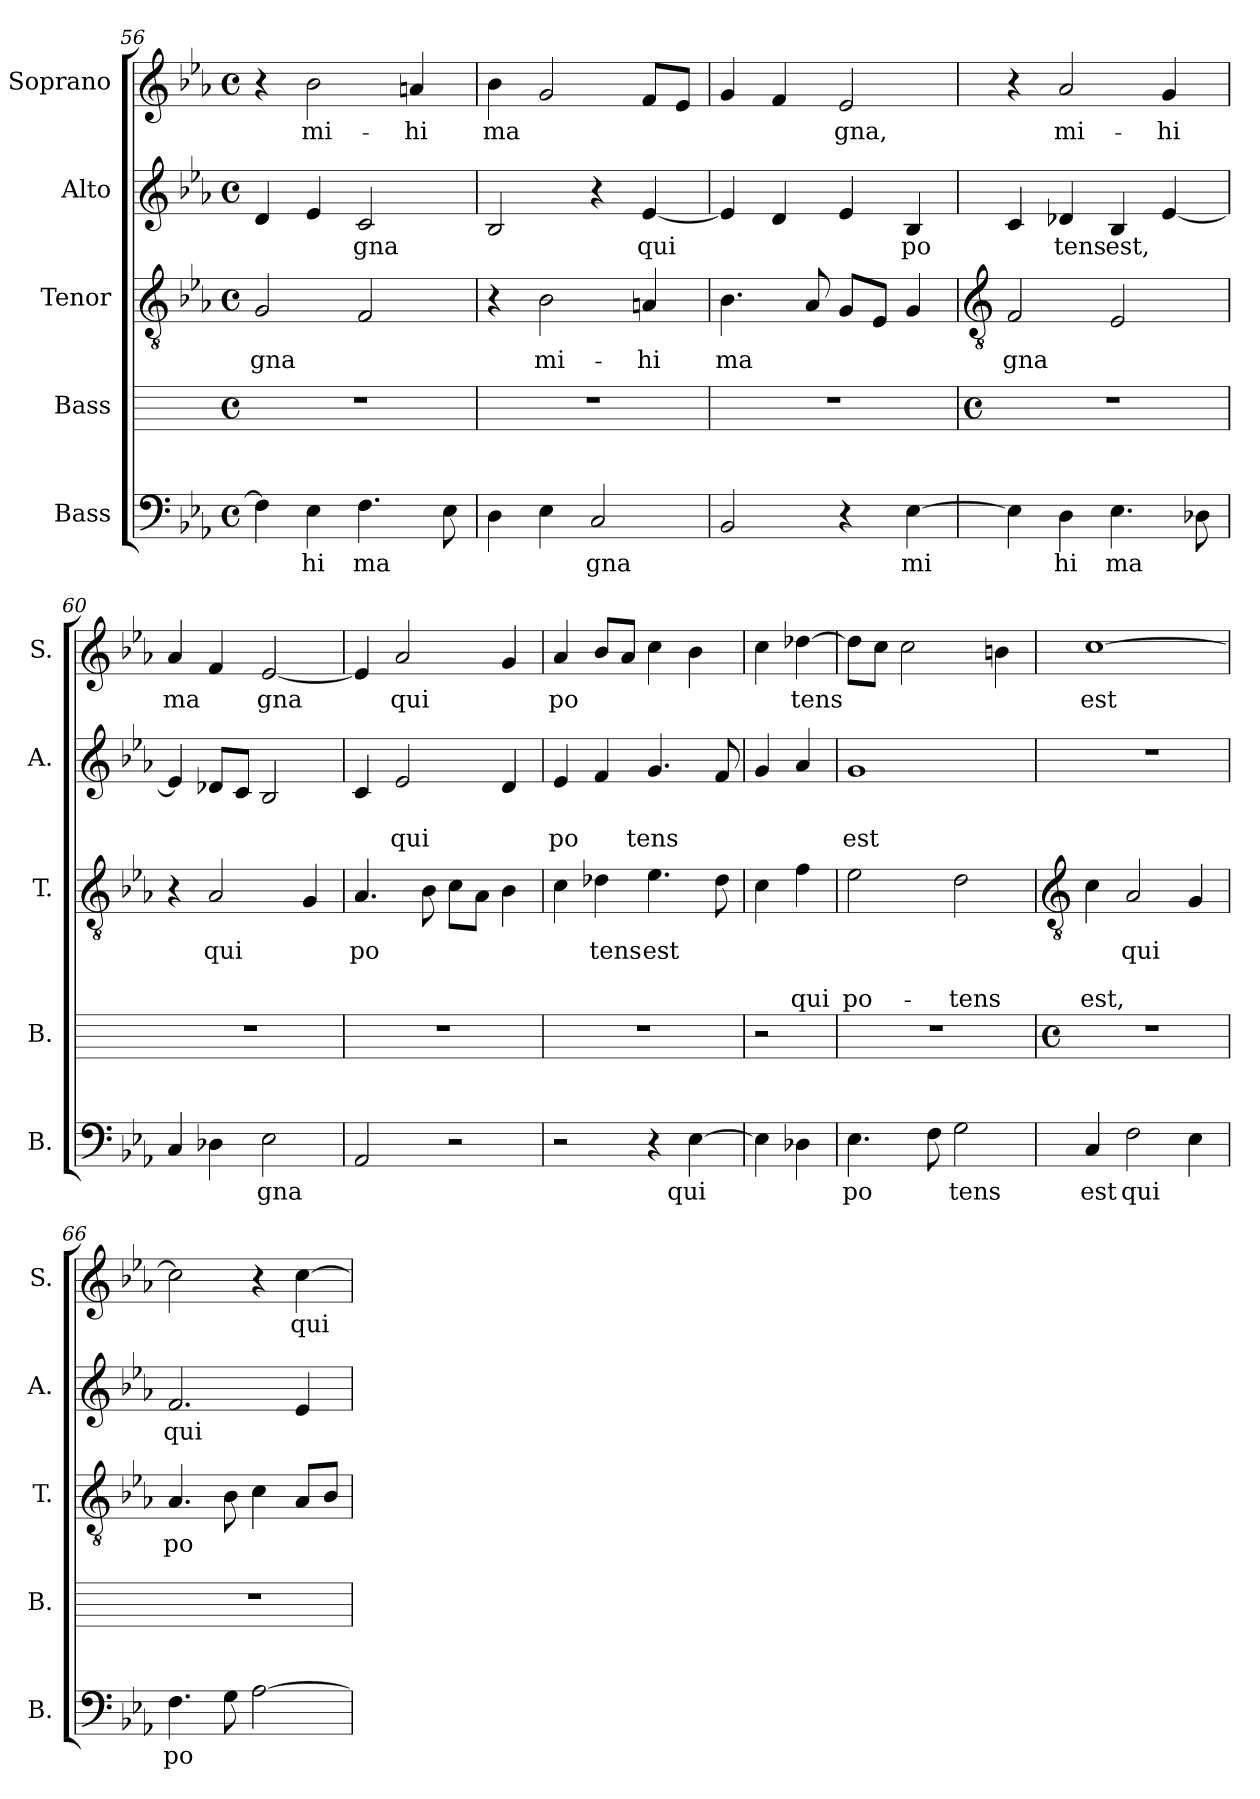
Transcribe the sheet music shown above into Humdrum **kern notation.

**kern	**text	**kern	**kern	**text	**text	**text	**kern	**text	**text	**kern	**text
*part5	*part5	*part4	*part3	*part3	*part3	*part3	*part2	*part2	*part2	*part1	*part1
*staff5	*staff5	*staff4	*staff3	*staff3	*staff3	*staff3	*staff2	*staff2	*staff2	*staff1	*staff1
*I"Bass	*	*I"Bass	*I"Tenor	*	*	*	*I"Alto	*	*	*I"Soprano	*
*I'B.	*	*I'B.	*I'T.	*	*	*	*I'A.	*	*	*I'S.	*
*clefF4	*	*	*clefGv2	*	*	*	*clefG2	*	*	*clefG2	*
*k[b-e-a-]	*	*	*k[b-e-a-]	*	*	*	*k[b-e-a-]	*	*	*k[b-e-a-]	*
*E-:	*	*	*E-:	*	*	*	*E-:	*	*	*E-:	*
*M4/4	*	*M4/4	*M4/4	*	*	*	*M4/4	*	*	*M4/4	*
*met(c)	*	*met(c)	*met(c)	*	*	*	*met(c)	*	*	*met(c)	*
=56	=56	=56	=56	=56	=56	=56	=56	=56	=56	=56	=56
!	!	!	!	!LO:LY:b	!	!	!	!	!	!	!
4F]	.	1r	2G	gna	.	.	4d	.	.	4r	.
!	!LO:LY:b	!	!	!	!	!	!	!	!	!	!LO:LY:b
4E-	hi	.	.	.	.	.	4e-	.	.	2b-	mi-
!	!LO:LY:b	!	!	!	!	!	!	!LO:LY:b	!	!	!
4.F	ma	.	2F	.	.	.	2c	gna	.	.	.
!	!	!	!	!	!	!	!	!	!	!	!LO:LY:b
.	.	.	.	.	.	.	.	.	.	4a	-hi
8E-	.	.	.	.	.	.	.	.	.	.	.
=57	=57	=57	=57	=57	=57	=57	=57	=57	=57	=57	=57
!	!	!	!	!	!	!	!	!	!	!	!LO:LY:b
4D	.	1r	4r	.	.	.	2B-	.	.	4b-	ma
!	!	!	!	!LO:LY:b	!	!	!	!	!	!	!
4E-	.	.	2B-	mi-	.	.	.	.	.	2g	.
!	!LO:LY:b	!	!	!	!	!	!	!	!	!	!
2C	gna	.	.	.	.	.	4r	.	.	.	.
!	!	!	!	!LO:LY:b	!	!	!	!LO:LY:b	!	!	!
.	.	.	4A	-hi	.	.	[4e-	qui	.	8fL	.
.	.	.	.	.	.	.	.	.	.	8e-J	.
=58	=58	=58	=58	=58	=58	=58	=58	=58	=58	=58	=58
!	!	!	!	!LO:LY:b	!	!	!	!	!	!	!
2BB-	.	1r	4.B-	ma	.	.	4e-]	.	.	4g	.
.	.	.	.	.	.	.	4d	.	.	4f	.
.	.	.	8A-	.	.	.	.	.	.	.	.
!	!	!	!	!	!	!	!	!	!	!	!LO:LY:b
4r	.	.	8GL	.	.	.	4e-	.	.	2e-	gna,
.	.	.	8E-J	.	.	.	.	.	.	.	.
!	!LO:LY:b	!	!	!	!	!	!	!LO:LY:b	!	!	!
[4E-	mi	.	4G	.	.	.	4B-	po	.	.	.
!!LO:LB:g=z
=59	=59	=59	=59	=59	=59	=59	=59	=59	=59	=59	=59
*	*	*	*clefGv2	*	*	*	*	*	*	*	*
*	*	*M4/4	*	*	*	*	*	*	*	*	*
*	*	*met(c)	*	*	*	*	*	*	*	*	*
!	!	!	!	!LO:LY:b	!	!	!	!	!	!	!
4E-]	.	1r	2F	gna	.	.	4c	.	.	4r	.
!	!LO:LY:b	!	!	!	!	!	!	!LO:LY:b	!	!	!LO:LY:b
4D	hi	.	.	.	.	.	4d-	tens	.	2a-	mi-
!	!LO:LY:b	!	!	!	!	!	!	!LO:LY:b	!	!	!
4.E-	ma	.	2E-	.	.	.	4B-	est,	.	.	.
!	!	!	!	!	!	!	!	!	!	!	!LO:LY:b
.	.	.	.	.	.	.	[4e-	.	.	4g	-hi
8D-	.	.	.	.	.	.	.	.	.	.	.
=60	=60	=60	=60	=60	=60	=60	=60	=60	=60	=60	=60
!	!	!	!	!	!	!	!	!	!	!	!LO:LY:b
4C	.	1r	4r	.	.	.	4e-]	.	.	4a-	ma
!	!	!	!	!LO:LY:b	!	!	!	!	!	!	!
4D-	.	.	2A-	qui	.	.	8d-L	.	.	4f	.
.	.	.	.	.	.	.	8cJ	.	.	.	.
!	!LO:LY:b	!	!	!	!	!	!	!	!	!	!LO:LY:b
2E-	gna	.	.	.	.	.	2B-	.	.	[2e-	gna
.	.	.	4G	.	.	.	.	.	.	.	.
=61	=61	=61	=61	=61	=61	=61	=61	=61	=61	=61	=61
!	!	!	!	!LO:LY:b	!	!	!	!	!	!	!
2AA-	.	1r	4.A-	po	.	.	4c	.	.	4e-]	.
!	!	!	!	!	!	!	!	!	!LO:LY:b	!	!LO:LY:b
.	.	.	.	.	.	.	2e-	.	qui	2a-	qui
.	.	.	8B-	.	.	.	.	.	.	.	.
2r	.	.	8cL	.	.	.	.	.	.	.	.
.	.	.	8A-J	.	.	.	.	.	.	.	.
.	.	.	4B-	.	.	.	4d	.	.	4g	.
=62	=62	=62	=62	=62	=62	=62	=62	=62	=62	=62	=62
!	!	!	!	!	!	!	!	!	!LO:LY:b	!	!LO:LY:b
2r	.	1r	4c	.	.	.	4e-	.	po	4a-	po
!	!	!	!	!LO:LY:b	!	!	!	!	!	!	!
.	.	.	4d-	tens	.	.	4f	.	.	8b-L	.
.	.	.	.	.	.	.	.	.	.	8a-J	.
!	!	!	!	!LO:LY:b	!	!	!	!	!LO:LY:b	!	!
4r	.	.	4.e-	est	.	.	4.g	.	tens	4cc	.
!	!LO:LY:b	!	!	!	!	!	!	!	!	!	!
[4E-	qui	.	.	.	.	.	.	.	.	4b-	.
.	.	.	8d-	.	.	.	8f	.	.	.	.
=63	=63	=63	=63	=63	=63	=63	=63	=63	=63	=63	=63
4E-]	.	2r	4c	.	.	.	4g	.	.	4cc	.
!	!	!	!	!	!	!LO:LY:b	!	!	!	!	!LO:LY:b
4D-	.	.	4f	.	.	qui	4a-	.	.	[4dd-X	tens
=64	=64	=64	=64	=64	=64	=64	=64	=64	=64	=64	=64
!	!LO:LY:b	!	!	!	!	!LO:LY:b	!	!	!LO:LY:b	!	!
4.E-	po	1r	2e-	.	.	po-	1g	.	est	8dd-L]	.
.	.	.	.	.	.	.	.	.	.	8ccJ	.
.	.	.	.	.	.	.	.	.	.	2cc	.
8F	.	.	.	.	.	.	.	.	.	.	.
!	!LO:LY:b	!	!	!	!	!LO:LY:b	!	!	!	!	!
2G	tens	.	2d	.	.	-tens	.	.	.	.	.
.	.	.	.	.	.	.	.	.	.	4b	.
!!LO:LB:g=z
=65	=65	=65	=65	=65	=65	=65	=65	=65	=65	=65	=65
*	*	*	*clefGv2	*	*	*	*	*	*	*	*
*	*	*M4/4	*	*	*	*	*	*	*	*	*
*	*	*met(c)	*	*	*	*	*	*	*	*	*
!	!LO:LY:b	!	!	!	!	!LO:LY:b	!	!	!	!	!LO:LY:b
4C	est	1r	4c	.	.	est,	1r	.	.	[1cc	est
!	!LO:LY:b	!	!	!LO:LY:b	!	!	!	!	!	!	!
2F	qui	.	2A-	qui	.	.	.	.	.	.	.
4E-	.	.	4G	.	.	.	.	.	.	.	.
=66	=66	=66	=66	=66	=66	=66	=66	=66	=66	=66	=66
!	!LO:LY:b	!	!	!LO:LY:b	!	!	!	!LO:LY:b	!	!	!
4.F	po	1r	4.A-	po	.	.	2.f	qui	.	2cc]	.
8G	.	.	8B-	.	.	.	.	.	.	.	.
[2A-	.	.	4c	.	.	.	.	.	.	4r	.
!	!	!	!	!	!	!	!	!	!	!	!LO:LY:b
.	.	.	8A-L	.	.	.	4e-	.	.	[4cc	qui
.	.	.	8B-J	.	.	.	.	.	.	.	.
=	=	=	=	=	=	=	=	=	=	=	=
*-	*-	*-	*-	*-	*-	*-	*-	*-	*-	*-	*-
